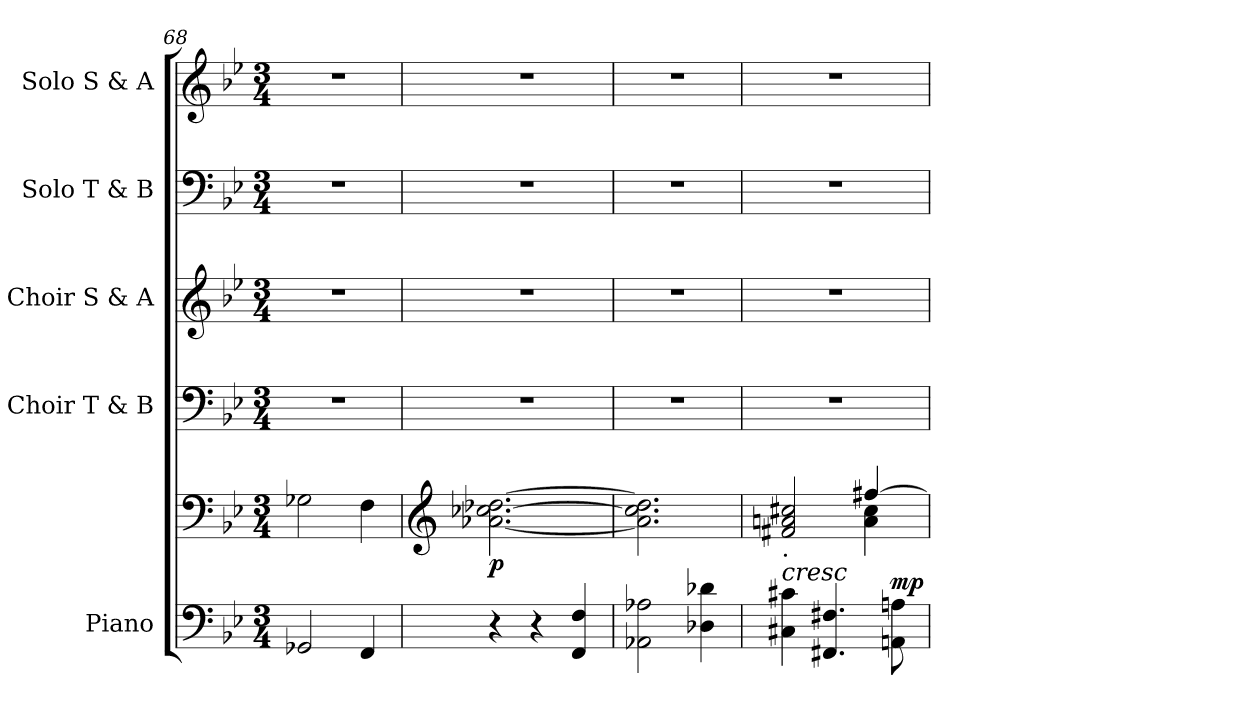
**kern	**kern	**dynam	**kern	**kern	**kern	**kern
*part5	*part5	*part5	*part4	*part3	*part2	*part1
*staff6	*staff5	*staff5/6	*staff4	*staff3	*staff2	*staff1
*I"Piano	*	*	*I"Choir T &amp; B	*I"Choir S &amp; A	*I"Solo T &amp; B	*I"Solo S &amp; A
*I'Pno	*	*	*I'Choir T &amp; B	*I'Choir S &amp; A	*I'Solo T &amp; B	*I'Solo S &amp; A
*clefF4	*clefF4	*	*clefF4	*clefG2	*clefF4	*clefG2
*k[b-e-]	*k[b-e-]	*	*k[b-e-]	*k[b-e-]	*k[b-e-]	*k[b-e-]
*M3/4	*M3/4	*	*M3/4	*M3/4	*M3/4	*M3/4
=68	=68	=68	=68	=68	=68	=68
2GG-X/	2G-X\	.	2.r	2.r	2.r	2.r
4FF/	4F\	.	.	.	.	.
=69	=69	=69	=69	=69	=69	=69
*	*clefG2	*	*	*	*	*
!	!	!LO:DY:b	!	!	!	!
4r	[2.a-X\ [2.cc-X\ [2.dd-X\	p	2.r	2.r	2.r	2.r
4r	.	.	.	.	.	.
4FF/ 4F/	.	.	.	.	.	.
=70	=70	=70	=70	=70	=70	=70
2AA-X\ 2A-X\	2.a-\] 2.cc-\] 2.dd-\]	.	2.r	2.r	2.r	2.r
4D-X\ 4d-X\	.	.	.	.	.	.
!!LO:LB:g=z
=71	=71	=71	=71	=71	=71	=71
*	*^	*	*	*	*	*
!LO:TX:a:i:t=cresc	!	!	!	!	!	!	!
!LO:TX:a:t=.	!	!	!	!	!	!	!
4C#X\ 4c#X\	2f#X/ 2an/ 2cc#X/	2ryy	.	2.r	2.r	2.r	2.r
4.FF#X/ 4.F#X/	.	.	.	.	.	.	.
.	[4ff#X/	4a\ 4cc#\	.	.	.	.	.
!	!	!	!LO:DY:a=2	!	!	!	!
8AAn\ 8An\	.	.	mp	.	.	.	.
*	*v	*v	*	*	*	*	*
=	=	=	=	=	=	=
*-	*-	*-	*-	*-	*-	*-
